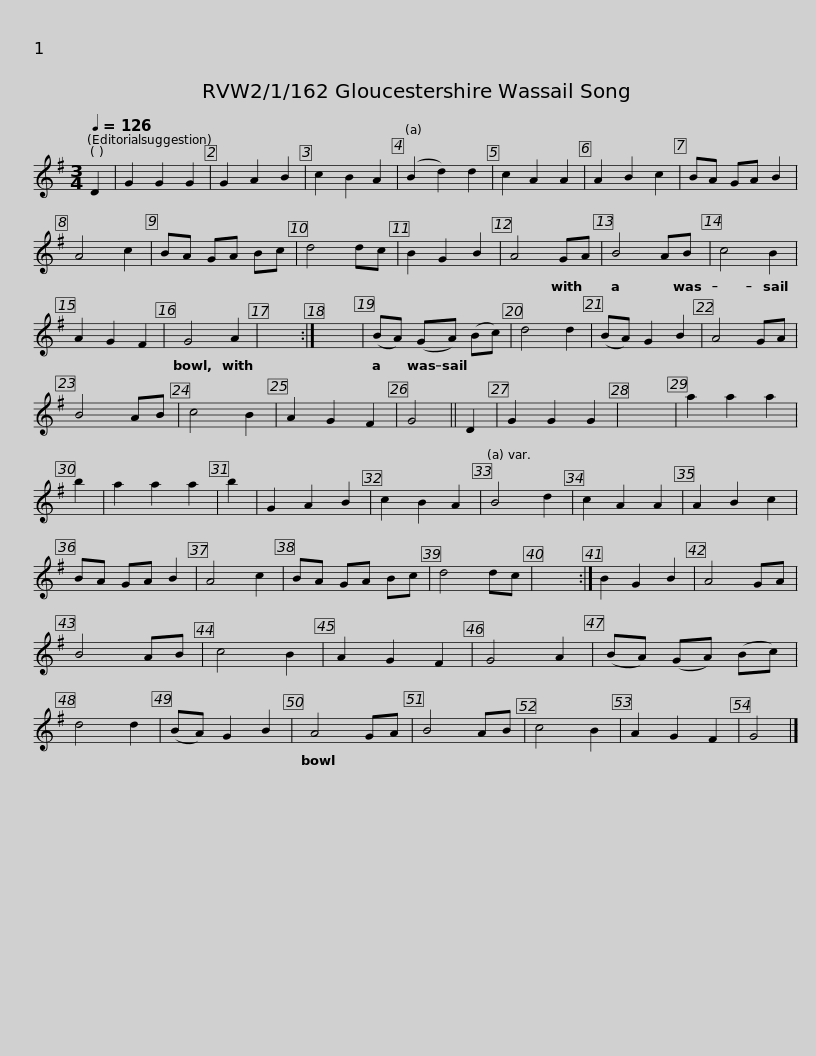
X:1
L:1/8
Q:1/4=126
M:3/4
I:linebreak $
K:G
V:1 treble
V:1
 D2 | G2 G2 G2 | G2 A2 B2 | c2 B2 A2 | (B2 d2) d2 | %5
 c2 A2 A2 | A2 B2 c2 |$ BA GA B2 | A4 c2 | BA GA Bc | %10
 d4 dc | B2 G2 B2 | A4 GA |$ B4 AB | c4 B2 | %15
 A2 G2 F2 | G4 A2 | x6 :| x6 | (BA) (GA) (Bc) | %20
 d4 d2 |$ (BA) G2 B2 | A4 GA | B4 AB | c4 B2 | %25
 A2 G2 F2 | G4 ||$ D2 | G2 G2 G2 | x6 | %30
 a2 a2 a2 | b2 | a2 a2 a2 | b2 | G2 A2 B2 | %35
 c2 B2 A2 | B4 d2 | c2 A2 A2 | A2 B2 c2 |$ BA GA B2 | %40
 A4 c2 | BA GA Bc | d4 dc | x6 :| B2 G2 B2 | %45
 A4 GA |$ B4 AB | c4 B2 | A2 G2 F2 | G4 A2 | %50
 (BA) (GA) (Bc) | d4 d2 |$ (BA) G2 B2 | A4 GA | B4 AB | %55
 c4 B2 | A2 G2 F2 | G4 |] %58
